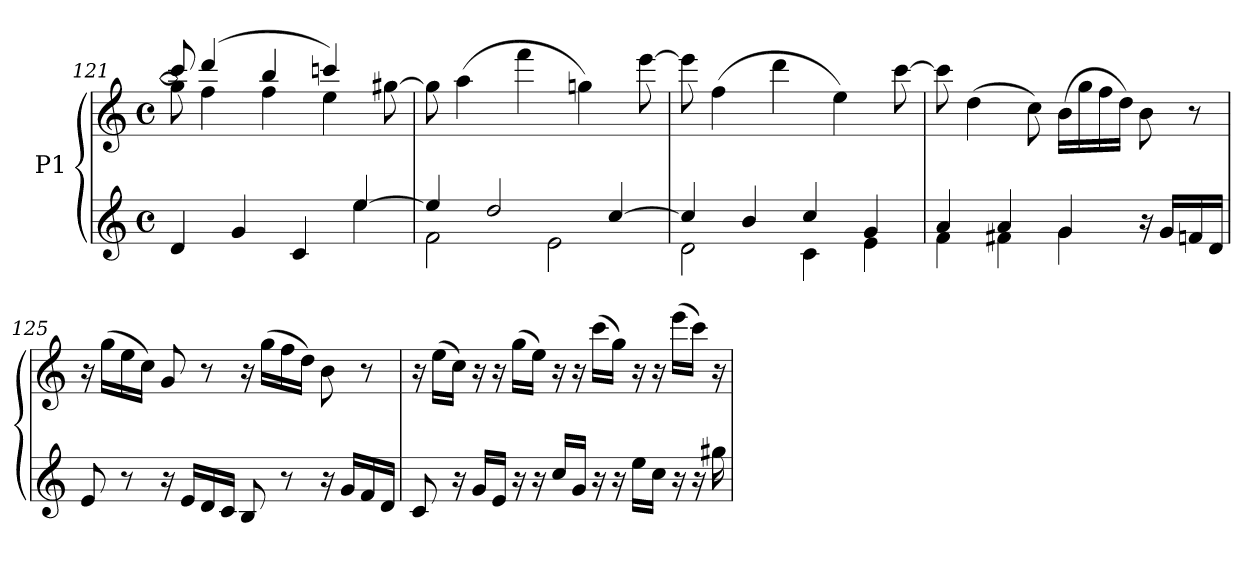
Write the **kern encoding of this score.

**kern	**kern
*part1	*part1
*staff2	*staff1
*I"P1	*
*clefG2	*clefG2
*k[]	*k[]
*M4/4	*M4/4
*met(c)	*met(c)
=121	=121
*^	*^
4d/	2.ryy	8ccc#/]	8gg\]
.	.	(4ddd/	4ff\
4g/	.	.	.
.	.	4bb/	4ff\
4c/	.	.	.
.	.	4cccn/)	4ee\
[4ee/	4ee\	.	.
.	.	8ryy	[>8gg#X\
*	*	*v	*v
!!LO:LB:g=z
=122	=122	=122
4ee/]	2f\	8gg#\]
.	.	(4aa\
2dd/	.	.
.	.	4fff\
.	2e\	.
.	.	4ggn\)
[4cc/	.	.
.	.	[8eee\
=123	=123	=123
4cc/]	2d\	8eee\]
.	.	(4ff\
4b/	.	.
.	.	4ddd\
4cc/	4c\	.
.	.	4ee\)
4g/	4e\	.
.	.	[8ccc\
=124	=124	=124
4a/	4f\	8ccc\]
.	.	(4dd\
4a/	4f#X\	.
.	.	8cc\)
4g/	4g\	(16b\LL
.	.	16gg\
.	.	16ff\
.	.	16dd\JJ)
16r	4ryy	8b\
16g/LL	.	.
16fn/	.	8r
16d/JJ	.	.
*v	*v	*
=125	=125
8e/	16r
.	(16gg\LL
8r	16ee\
.	16cc\JJ)
16r	8g/
16e/LL	.
16d/	8r
16c/JJ	.
8B/	16r
.	(16gg\LL
8r	16ff\
.	16dd\JJ)
16r	8b\
16g/LL	.
16f/	8r
16d/JJ	.
=126	=126
8c/	16r
.	(16ee\LL
16r	16cc\JJ)
16g/LL	16r
16e/JJ	16r
16r	(16gg\LL
16r	16ee\JJ)
16cc/LL	16r
16g/JJ	16r
16r	(16ccc\LL
16r	16gg\JJ)
16ee\LL	16r
16cc\JJ	16r
16r	(16eee\LL
16r	16ccc\JJ)
16gg#X\	16r
=	=
*-	*-
